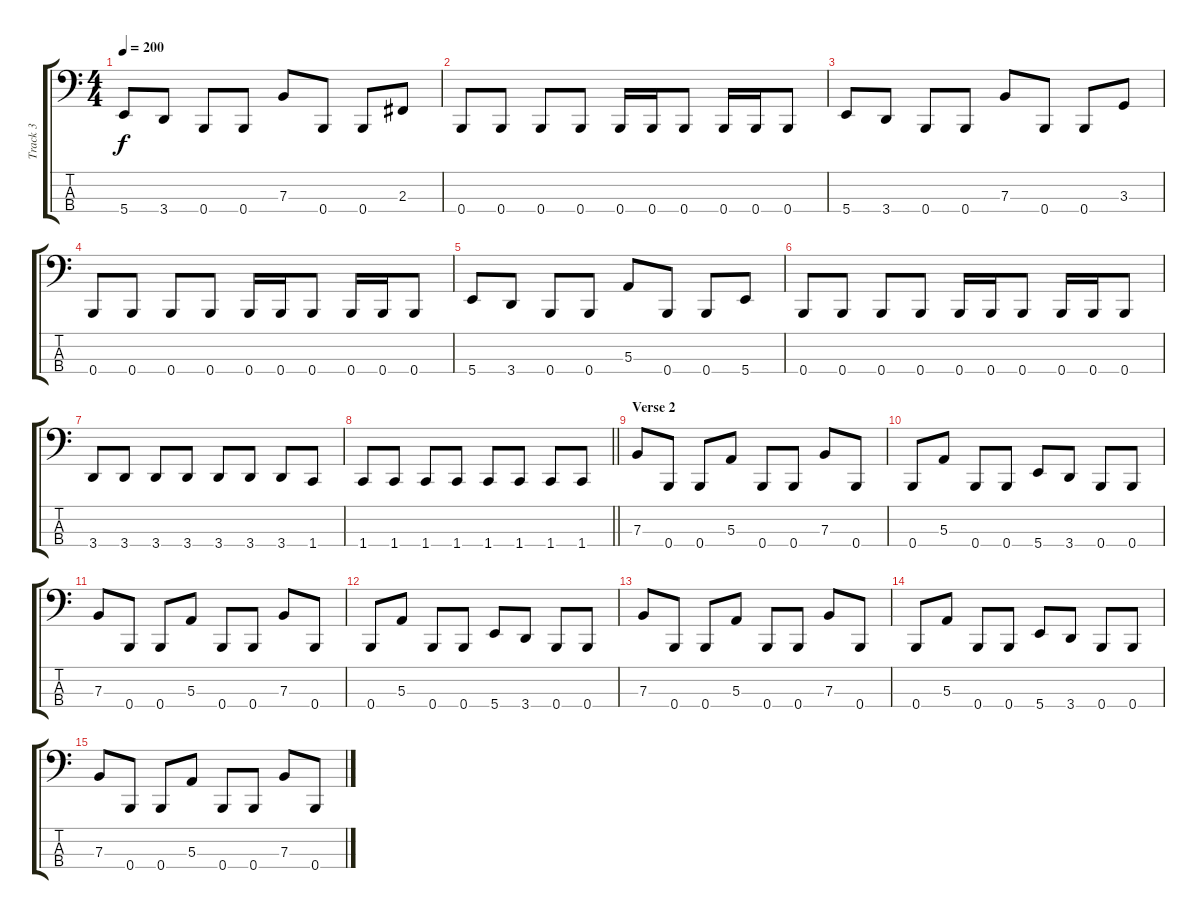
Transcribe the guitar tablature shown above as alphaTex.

\track ("Track 3" "Track 3") {instrument electricbasspick}
\staff {score tabs}
\tuning (D2 A1 E1 B0) {hide}
\ts (4 4)
\tempo 200
\clef f4
\ks c
5.4.8{dy f} 3.4.8 0.4.8 0.4.8 7.3.8 0.4.8 0.4.8 2.3.8 |
0.4.8 0.4.8 0.4.8 0.4.8 0.4.16 0.4.16 0.4.8 0.4.16 0.4.16 0.4.8 |
5.4.8 3.4.8 0.4.8 0.4.8 7.3.8 0.4.8 0.4.8 3.3.8 |
0.4.8 0.4.8 0.4.8 0.4.8 0.4.16 0.4.16 0.4.8 0.4.16 0.4.16 0.4.8 |
5.4.8 3.4.8 0.4.8 0.4.8 5.3.8 0.4.8 0.4.8 5.4.8 |
0.4.8 0.4.8 0.4.8 0.4.8 0.4.16 0.4.16 0.4.8 0.4.16 0.4.16 0.4.8 |
3.4.8 3.4.8 3.4.8 3.4.8 3.4.8 3.4.8 3.4.8 1.4.8 |
\barLineRight lightlight
1.4.8 1.4.8 1.4.8 1.4.8 1.4.8 1.4.8 1.4.8 1.4.8 |
\section ("" "Verse 2")
7.3.8 0.4.8 0.4.8 5.3.8 0.4.8 0.4.8 7.3.8 0.4.8 |
0.4.8 5.3.8 0.4.8 0.4.8 5.4.8 3.4.8 0.4.8 0.4.8 |
7.3.8 0.4.8 0.4.8 5.3.8 0.4.8 0.4.8 7.3.8 0.4.8 |
0.4.8 5.3.8 0.4.8 0.4.8 5.4.8 3.4.8 0.4.8 0.4.8 |
7.3.8 0.4.8 0.4.8 5.3.8 0.4.8 0.4.8 7.3.8 0.4.8 |
0.4.8 5.3.8 0.4.8 0.4.8 5.4.8 3.4.8 0.4.8 0.4.8 |
7.3.8 0.4.8 0.4.8 5.3.8 0.4.8 0.4.8 7.3.8 0.4.8
